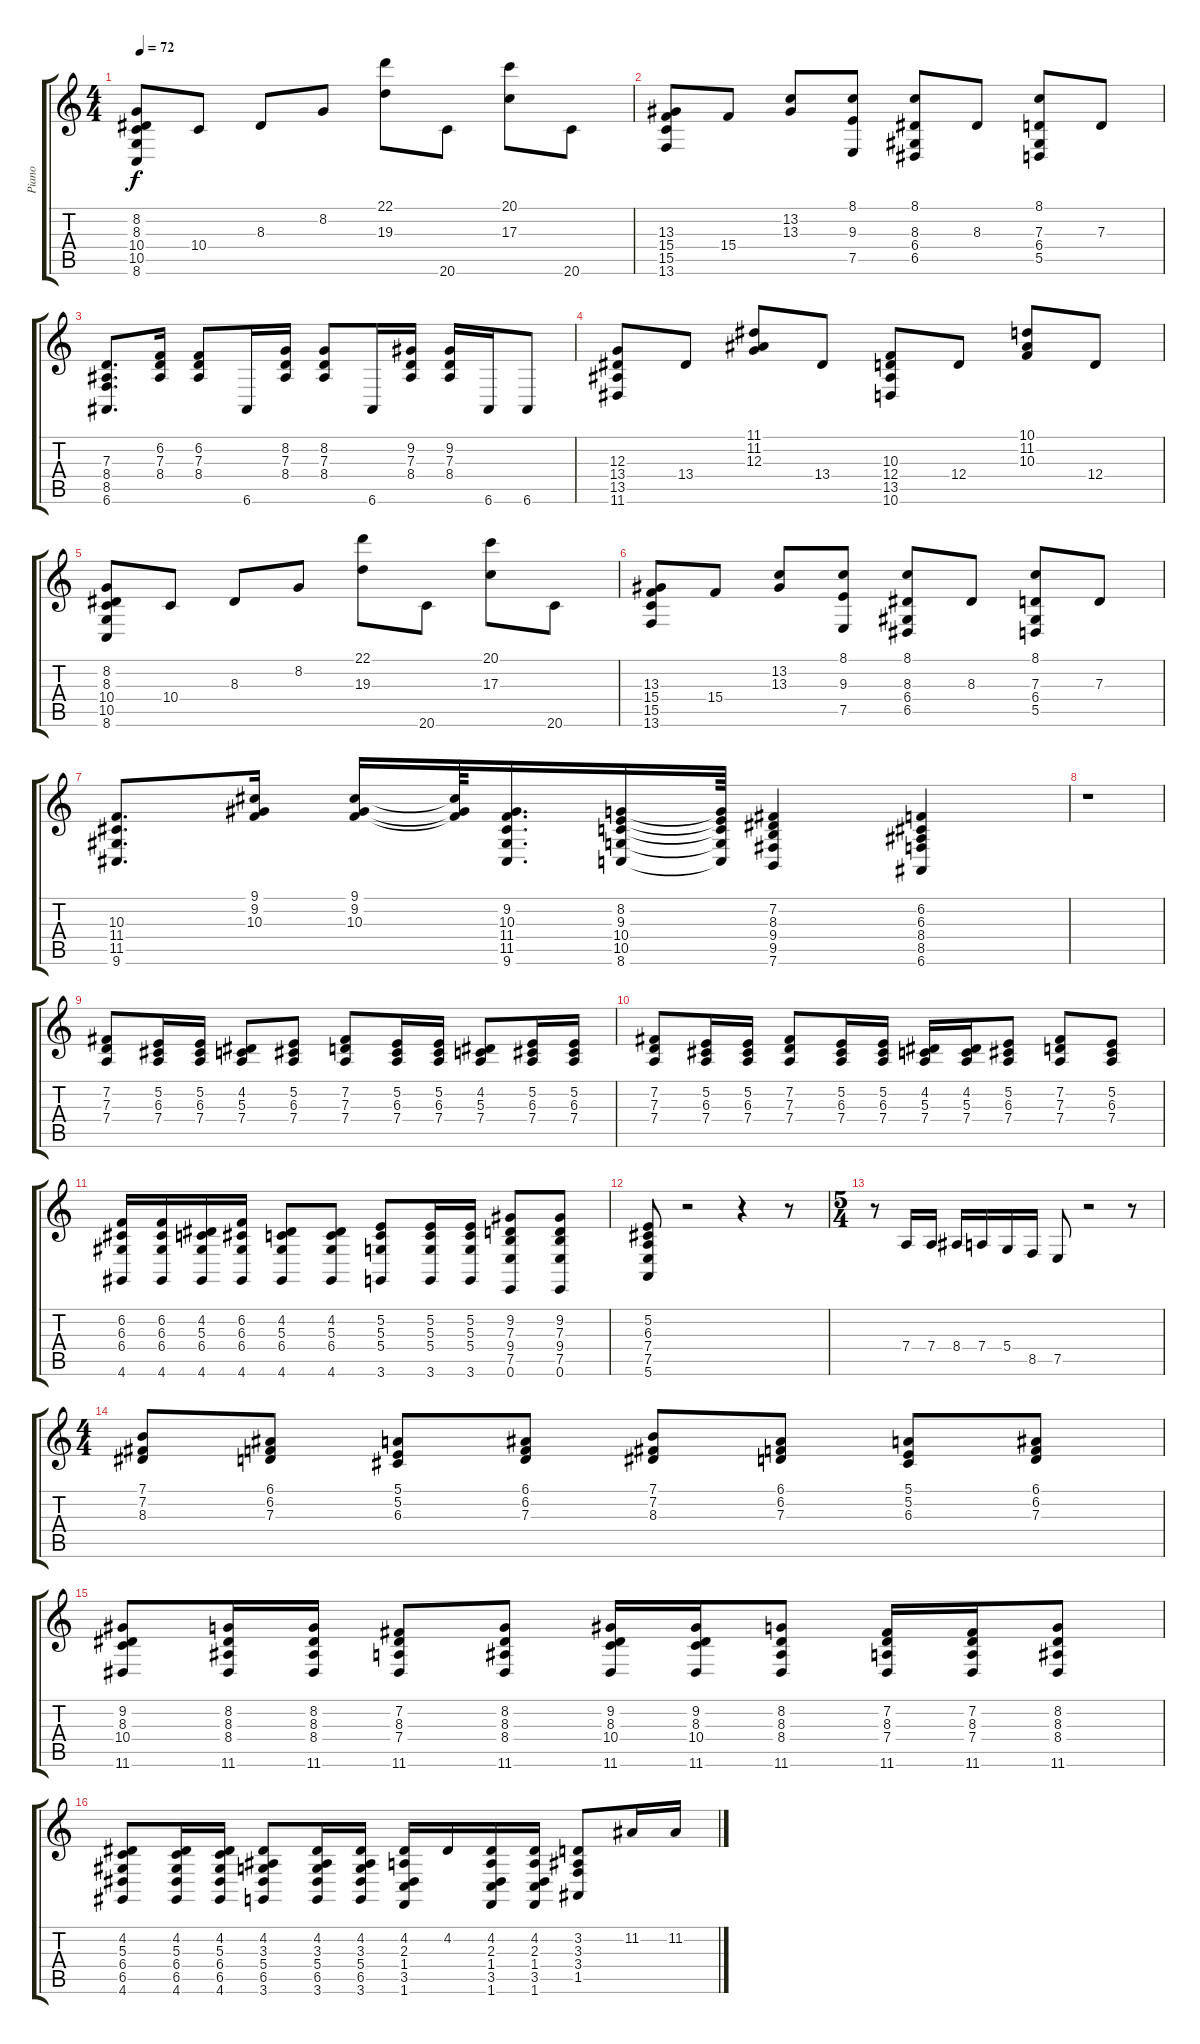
\track ("Piano" "Piano") {instrument brightacousticpiano}
\staff {score tabs}
\tuning (E4 B3 G3 D3 A2 E2) {hide}
\ts (4 4)
\tempo 72
\clef g2
\ks c
(8.2 8.3 10.4 10.5 8.6).8{dy f} 10.4.8 8.3.8 8.2.8 (22.1 19.3).8 20.6.8 (20.1 17.3).8 20.6.8 |
(13.3 15.4 15.5 13.6).8 15.4.8 (13.2 13.3).8 (8.1 9.3 7.5).8 (8.1 8.3 6.4 6.5).8 8.3.8 (8.1 7.3 6.4 5.5).8 7.3.8 |
(7.3 8.4 8.5 6.6).8{d} (6.2 7.3 8.4).16 (6.2 7.3 8.4).8 6.6.16 (8.2 7.3 8.4).16 (8.2 7.3 8.4).8 6.6.16 (9.2 7.3 8.4).16 (9.2 7.3 8.4).16 6.6.16 6.6.8 |
(12.3 13.4 13.5 11.6).8 13.4.8 (11.1 11.2 12.3).8 13.4.8 (10.3 12.4 13.5 10.6).8 12.4.8 (10.1 11.2 10.3).8 12.4.8 |
(8.2 8.3 10.4 10.5 8.6).8 10.4.8 8.3.8 8.2.8 (22.1 19.3).8 20.6.8 (20.1 17.3).8 20.6.8 |
(13.3 15.4 15.5 13.6).8 15.4.8 (13.2 13.3).8 (8.1 9.3 7.5).8 (8.1 8.3 6.4 6.5).8 8.3.8 (8.1 7.3 6.4 5.5).8 7.3.8 |
(10.3 11.4 11.5 9.6).8{d} (9.1 9.2 10.3).16 (9.1 9.2 10.3).16 (9.1{t} 9.2{t} 10.3{t}).64 (9.2 10.3 11.4 11.5 9.6).16{d} (8.2 9.3 10.4 10.5 8.6).16 (8.2{t} 9.3{t} 10.4{t} 10.5{t} 8.6{t}).64 (7.2 8.3 9.4 9.5 7.6).4 (6.2 6.3 8.4 8.5 6.6).4 |
r.1 |
(7.2 7.3 7.4).8 (5.2 6.3 7.4).16 (5.2 6.3 7.4).16 (4.2 5.3 7.4).8 (5.2 6.3 7.4).8 (7.2 7.3 7.4).8 (5.2 6.3 7.4).16 (5.2 6.3 7.4).16 (4.2 5.3 7.4).8 (5.2 6.3 7.4).16 (5.2 6.3 7.4).16 |
(7.2 7.3 7.4).8 (5.2 6.3 7.4).16 (5.2 6.3 7.4).16 (7.2 7.3 7.4).8 (5.2 6.3 7.4).16 (5.2 6.3 7.4).16 (4.2 5.3 7.4).16 (4.2 5.3 7.4).16 (5.2 6.3 7.4).8 (7.2 7.3 7.4).8 (5.2 6.3 7.4).8 |
(6.2 6.3 6.4 4.6).16 (6.2 6.3 6.4 4.6).16 (4.2 5.3 6.4 4.6).16 (6.2 6.3 6.4 4.6).16 (4.2 5.3 6.4 4.6).8 (4.2 5.3 6.4 4.6).8 (5.2 5.3 5.4 3.6).8 (5.2 5.3 5.4 3.6).16 (5.2 5.3 5.4 3.6).16 (9.2 7.3 9.4 7.5 0.6).8 (9.2 7.3 9.4 7.5 0.6).8 |
(5.2 6.3 7.4 7.5 5.6).8 r.2 r.4 r.8 |
\ts (5 4)
r.8 7.4.16 7.4.16 8.4.16 7.4.16 5.4.16 8.5.16 7.5.8 r.2 r.8 |
\ts (4 4)
(7.1 7.2 8.3).8 (6.1 6.2 7.3).8 (5.1 5.2 6.3).8 (6.1 6.2 7.3).8 (7.1 7.2 8.3).8 (6.1 6.2 7.3).8 (5.1 5.2 6.3).8 (6.1 6.2 7.3).8 |
(9.2 8.3 10.4 11.6).8 (8.2 8.3 8.4 11.6).16 (8.2 8.3 8.4 11.6).16 (7.2 8.3 7.4 11.6).8 (8.2 8.3 8.4 11.6).8 (9.2 8.3 10.4 11.6).16 (9.2 8.3 10.4 11.6).16 (8.2 8.3 8.4 11.6).8 (7.2 8.3 7.4 11.6).16 (7.2 8.3 7.4 11.6).16 (8.2 8.3 8.4 11.6).8 |
(4.2 5.3 6.4 6.5 4.6).8 (4.2 5.3 6.4 6.5 4.6).16 (4.2 5.3 6.4 6.5 4.6).16 (4.2 3.3 5.4 6.5 3.6).8 (4.2 3.3 5.4 6.5 3.6).16 (4.2 3.3 5.4 6.5 3.6).16 (4.2 2.3 1.4 3.5 1.6).16 4.2.16 (4.2 2.3 1.4 3.5 1.6).16 (4.2 2.3 1.4 3.5 1.6).16 (3.2 3.3 3.4 1.5).8 11.2.16 11.2.16
